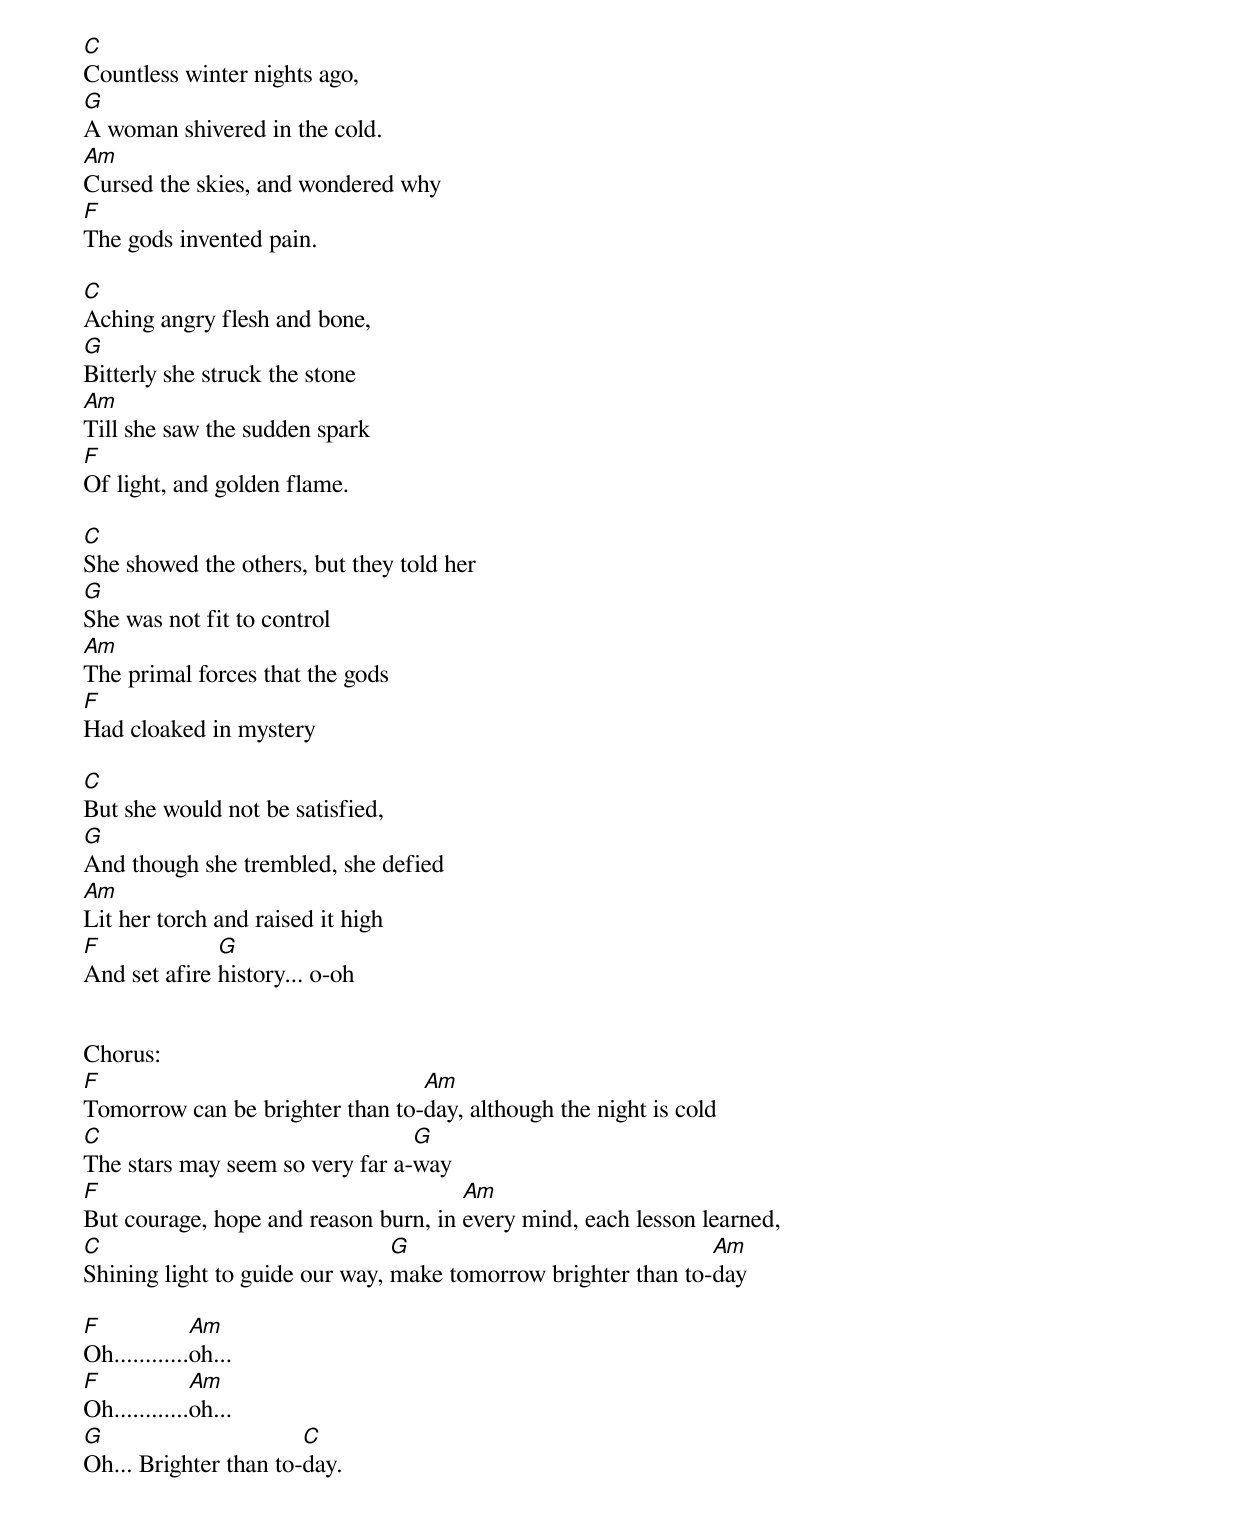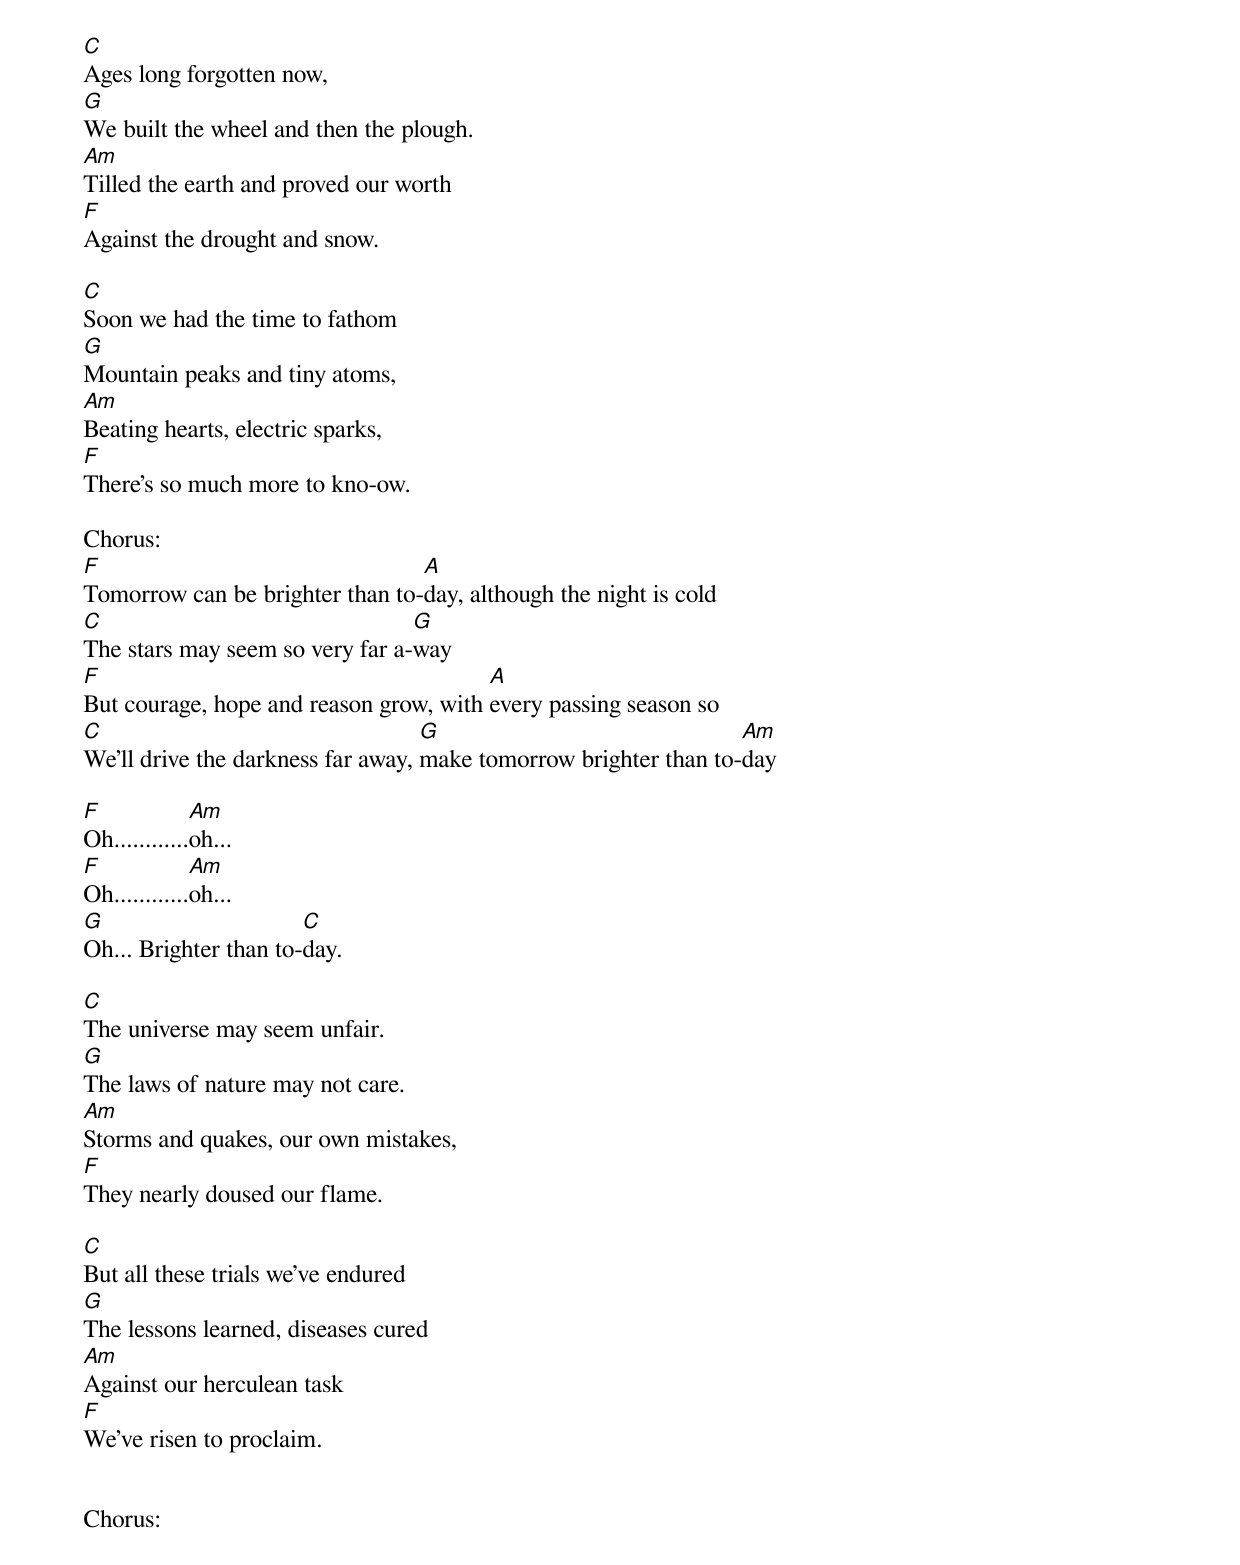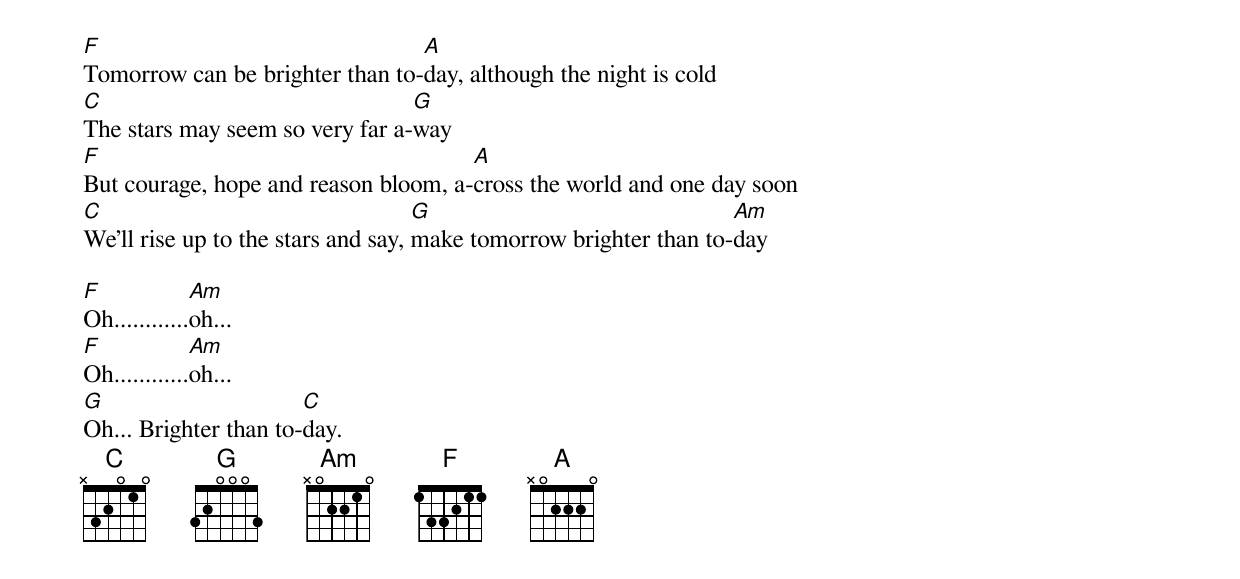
C
Countless winter nights ago,
G
A woman shivered in the cold.
Am
Cursed the skies, and wondered why
F
The gods invented pain.

C
Aching angry flesh and bone,
G
Bitterly she struck the stone
Am
Till she saw the sudden spark
F
Of light, and golden flame.

C
She showed the others, but they told her
G
She was not fit to control
Am
The primal forces that the gods
F
Had cloaked in mystery

C
But she would not be satisfied,
G
And though she trembled, she defied
Am
Lit her torch and raised it high
F             G
And set afire history... o-oh


Chorus:
F                                Am
Tomorrow can be brighter than to-day, although the night is cold
C                                G
The stars may seem so very far a-way
F                                     Am
But courage, hope and reason burn, in every mind, each lesson learned,
C                               G                              Am
Shining light to guide our way, make tomorrow brighter than to-day

F             Am
Oh............oh...
F             Am
Oh............oh...
G                      C
Oh... Brighter than to-day.

C
Ages long forgotten now,
G
We built the wheel and then the plough.
Am
Tilled the earth and proved our worth
F
Against the drought and snow.

C
Soon we had the time to fathom
G
Mountain peaks and tiny atoms,
Am
Beating hearts, electric sparks,
F
There's so much more to kno-ow.

Chorus:
F                                A
Tomorrow can be brighter than to-day, although the night is cold
C                                G
The stars may seem so very far a-way
F                                       A
But courage, hope and reason grow, with every passing season so
C                                  G                              Am
We'll drive the darkness far away, make tomorrow brighter than to-day

F             Am
Oh............oh...
F             Am
Oh............oh...
G                      C
Oh... Brighter than to-day.

C
The universe may seem unfair.
G
The laws of nature may not care.
Am
Storms and quakes, our own mistakes,
F
They nearly doused our flame.

C
But all these trials we’ve endured
G
The lessons learned, diseases cured
Am
Against our herculean task
F
We’ve risen to proclaim.


Chorus:
F                                A
Tomorrow can be brighter than to-day, although the night is cold
C                                G
The stars may seem so very far a-way
F                                     A
But courage, hope and reason bloom, a-cross the world and one day soon
C                                   G                              Am
We'll rise up to the stars and say, make tomorrow brighter than to-day

F             Am
Oh............oh...
F             Am
Oh............oh...
G                      C
Oh... Brighter than to-day.
